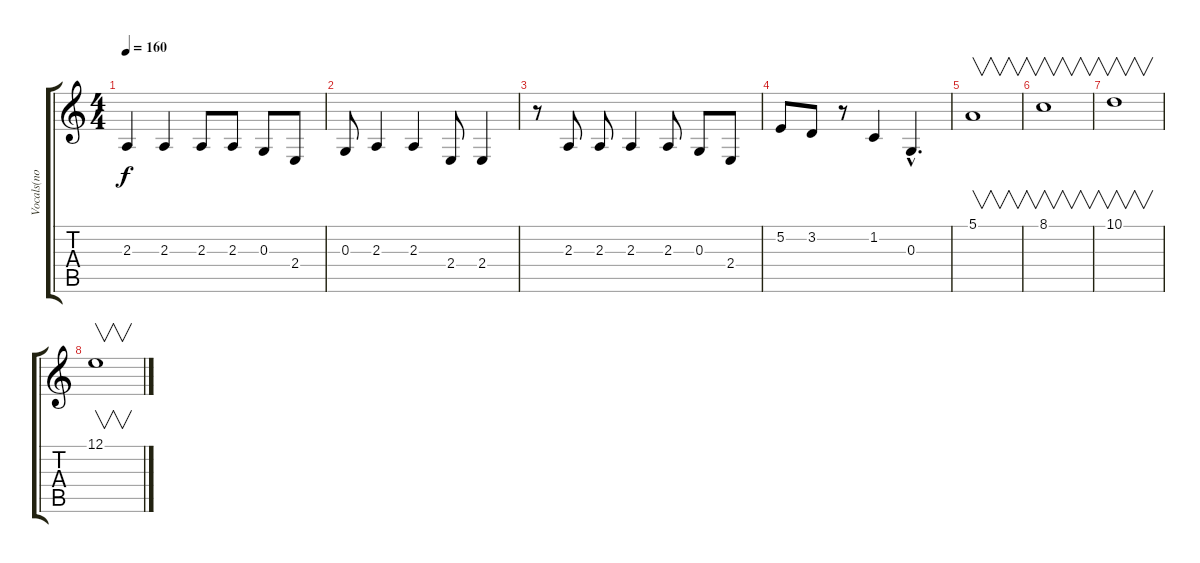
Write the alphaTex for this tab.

\track ("Vocals(no lyrics though)" "Vocals(no ") {instrument lead2sawtooth}
\staff {score tabs}
\tuning (E4 B3 G3 D3 A2 E2) {hide}
\ts (4 4)
\tempo 160
\clef g2
\ks c
2.3.4{dy f} 2.3.4 2.3.8 2.3.8 0.3.8 2.4.8 |
0.3.8 2.3.4 2.3.4 2.4.8 2.4.4 |
r.8 2.3.8 2.3.8 2.3.4 2.3.8 0.3.8 2.4.8 |
5.2.8 3.2.8 r.8 1.2.4 0.3{hac}.4{d} |
5.1.1{v} |
8.1.1{v} |
10.1.1{v} |
12.1.1{v}
